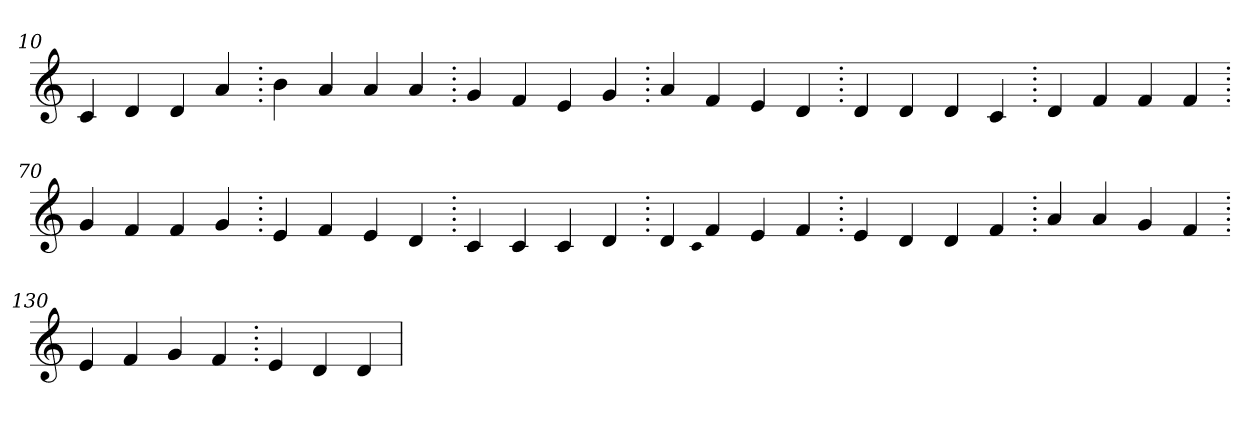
**kern
*part1
*staff1
*clefG2
=10.
4c
4d
4d
4a
=20.
4b
4a
4a
4a
=30.
4g
4f
4e
4g
=40.
4a
4f
4e
4d
=50.
4d
4d
4d
4c
=60.
4d
4f
4f
4f
=70.
4g
4f
4f
4g
=80.
4e
4f
4e
4d
=90.
4c
4c
4c
4d
=100.
4d
qqc
4f
4e
4f
=110.
4e
4d
4d
4f
=120.
4a
4a
4g
4f
=130.
4e
4f
4g
4f
=140.
4e
4d
4d
=
*-
